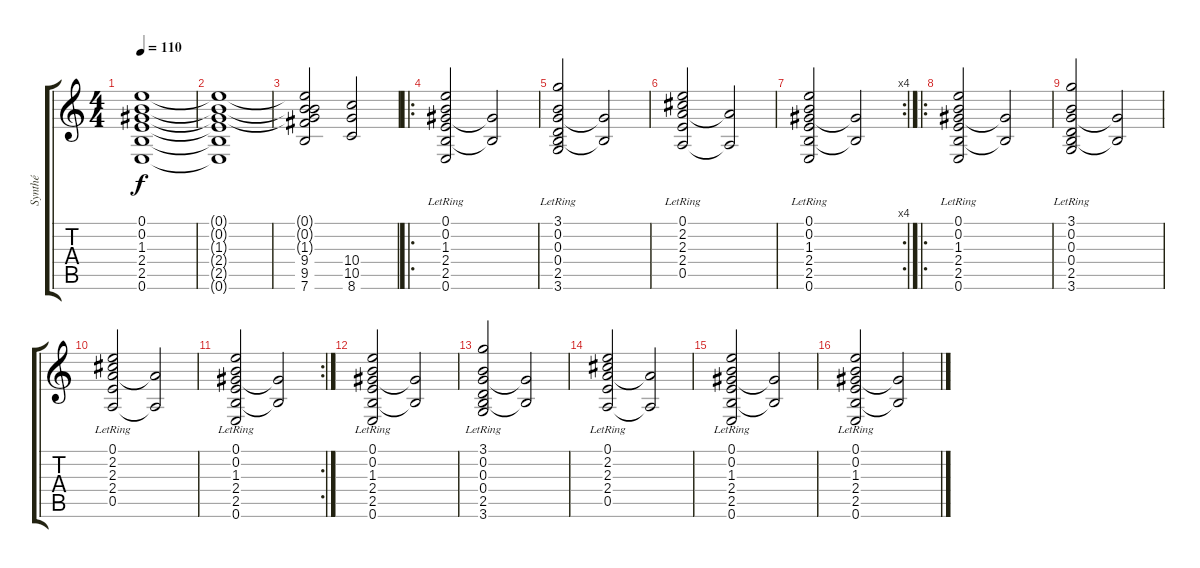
\track ("Synthé" "Synthé") {instrument electricguitarclean}
\staff {score tabs}
\tuning (E4 B3 G3 D3 A2 E2) {hide}
\ts (4 4)
\tempo 110
\clef g2
\ks c
(0.1{t} 0.2{t} 1.3{t} 2.4{t} 2.5{t} 0.6{t}).1{dy f} |
(0.1{t} 0.2{t} 1.3{t} 2.4{t} 2.5{t} 0.6{t}).1 |
(0.1{t} 0.2{t} 1.3{t} 9.4 9.5 7.6).2 (10.4 10.5 8.6).2{volume 0} |
\ro
(0.1{lr} 0.2{lr} 1.3{lr} 2.4{lr} 2.5 0.6).2{volume 8} (1.3{t} 2.5{t}).2 |
(3.1{lr} 0.2{lr} 0.3{lr} 0.4{lr} 2.5 3.6).2 (0.3{t} 2.5{t}).2 |
(0.1{lr} 2.2{lr} 2.3{lr} 2.4{lr} 0.5).2 (2.3{t} 0.5{t}).2 |
\rc 4
(0.1{lr} 0.2{lr} 1.3{lr} 2.4{lr} 2.5 0.6).2 (1.3{t} 2.5{t}).2 |
\ro
(0.1{lr} 0.2{lr} 1.3{lr} 2.4{lr} 2.5 0.6).2 (1.3{t} 2.5{t}).2 |
(3.1{lr} 0.2{lr} 0.3{lr} 0.4{lr} 2.5 3.6).2 (0.3{t} 2.5{t}).2 |
(0.1{lr} 2.2{lr} 2.3{lr} 2.4{lr} 0.5).2 (2.3{t} 0.5{t}).2 |
\rc 2
(0.1{lr} 0.2{lr} 1.3{lr} 2.4{lr} 2.5 0.6).2 (1.3{t} 2.5{t}).2 |
(0.1{lr} 0.2{lr} 1.3{lr} 2.4{lr} 2.5 0.6).2 (1.3{t} 2.5{t}).2 |
(3.1{lr} 0.2{lr} 0.3{lr} 0.4{lr} 2.5 3.6).2 (0.3{t} 2.5{t}).2 |
(0.1{lr} 2.2{lr} 2.3{lr} 2.4{lr} 0.5).2 (2.3{t} 0.5{t}).2 |
(0.1{lr} 0.2{lr} 1.3{lr} 2.4{lr} 2.5 0.6).2 (1.3{t} 2.5{t}).2 |
(0.1{lr} 0.2{lr} 1.3{lr} 2.4{lr} 2.5 0.6).2 (1.3{t} 2.5{t}).2
